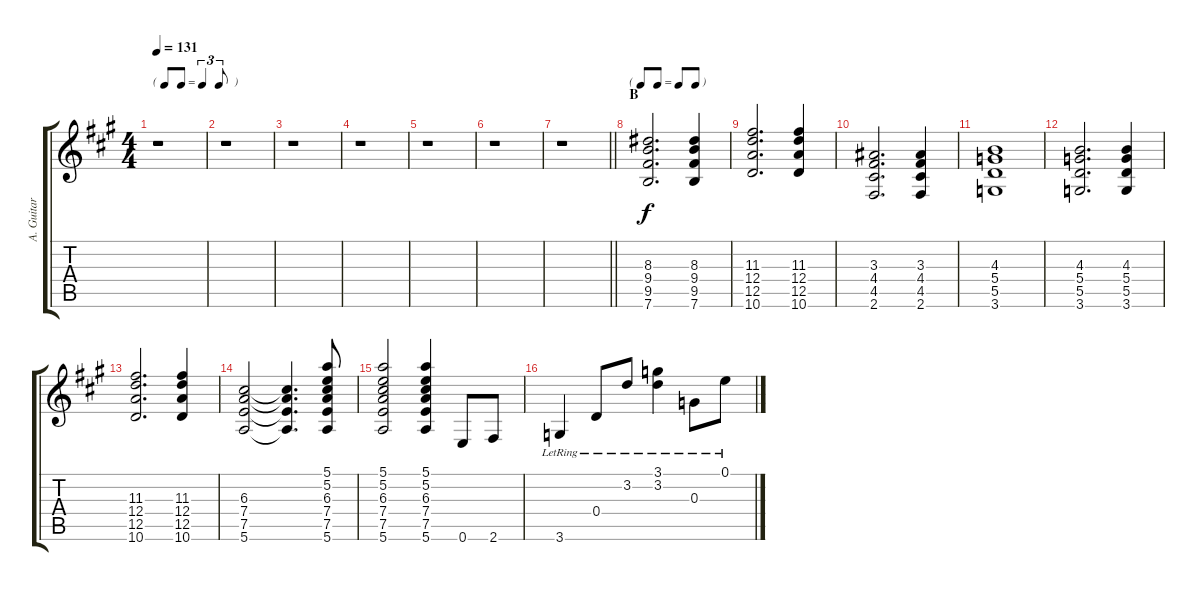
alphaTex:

\track ("A. Guitar" "A. Guitar") {instrument acousticguitarsteel}
\staff {score tabs}
\tuning (E4 B3 G3 D3 A2 E2) {hide}
\ts (4 4)
\tf triplet8th
\tempo 131
\clef g2
\ks a
r.1{dy f} |
r.1 |
r.1 |
r.1 |
r.1 |
r.1 |
\barLineRight lightlight
r.1 |
\tf none
\section ("" "B")
(8.3 9.4 9.5 7.6).2{d} (8.3 9.4 9.5 7.6).4 |
(11.3 12.4 12.5 10.6).2{d} (11.3 12.4 12.5 10.6).4 |
(3.3 4.4 4.5 2.6).2{d} (3.3 4.4 4.5 2.6).4 |
(4.3 5.4 5.5 3.6).1 |
(4.3 5.4 5.5 3.6).2{d} (4.3 5.4 5.5 3.6).4 |
(11.3 12.4 12.5 10.6).2{d} (11.3 12.4 12.5 10.6).4 |
(6.3 7.4 7.5 5.6).2 (6.3{t} 7.4{t} 7.5{t} 5.6{t}).4{d} (5.1 5.2 6.3 7.4 7.5 5.6).8 |
(5.1 5.2 6.3 7.4 7.5 5.6).2 (5.1 5.2 6.3 7.4 7.5 5.6).4 0.6.8 2.6.8 |
3.6{lr}.4 0.4{lr}.8 3.2{lr}.8 (3.1{lr} 3.2{lr}).4 0.3{lr}.8 0.1{lr}.8
